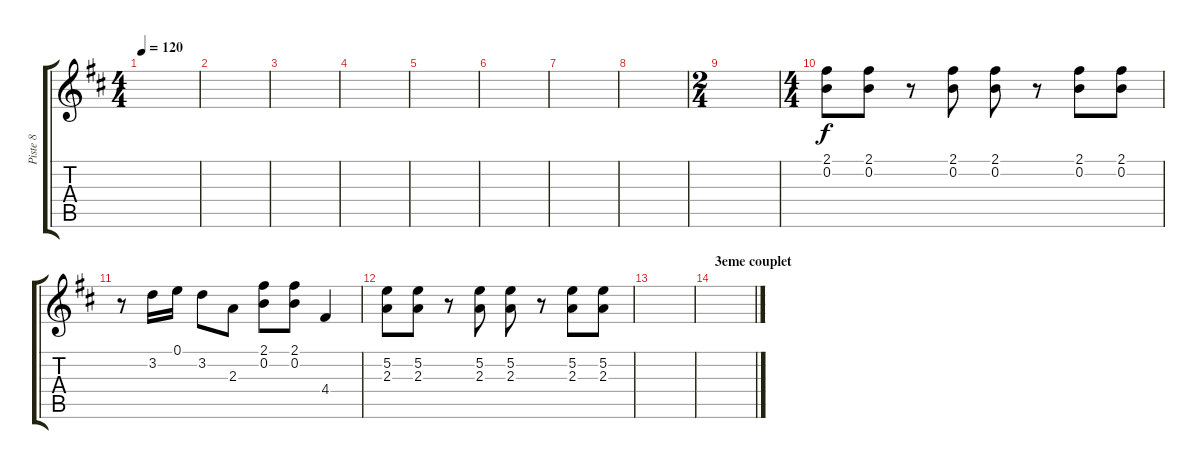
\track ("Piste 8" "Piste 8") {instrument overdrivenguitar}
\staff {score tabs}
\tuning (E4 B3 G3 D3 A2 E2) {hide}
\ts (4 4)
\tempo 120
\clef g2
\ks d
|
|
|
|
|
|
|
|
\ts (2 4)
|
\ts (4 4)
(2.1 0.2).8 (2.1 0.2).8 r.8 (2.1 0.2).8 (2.1 0.2).8 r.8 (2.1 0.2).8 (2.1 0.2).8 |
r.8 3.2.16 0.1.16 3.2.8 2.3.8 (2.1 0.2).8 (2.1 0.2).8 4.4.4 |
(5.2 2.3).8 (5.2 2.3).8 r.8 (5.2 2.3).8 (5.2 2.3).8 r.8 (5.2 2.3).8 (5.2 2.3).8 |
|
\section ("" "3eme couplet")
